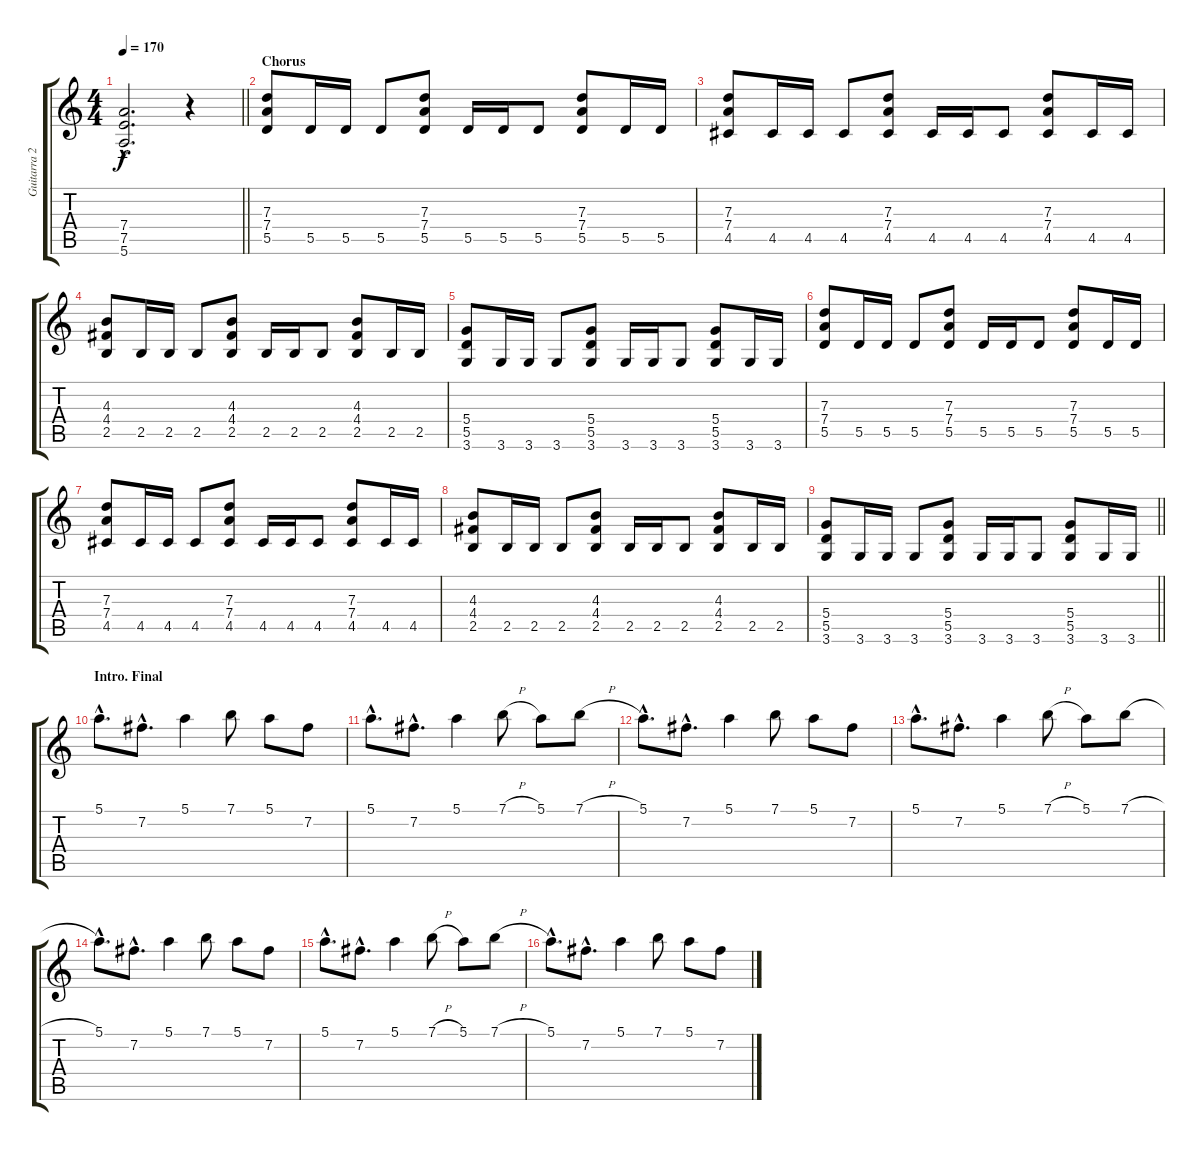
\track ("Guitarra 2 - Erik" "Guitarra 2") {instrument distortionguitar}
\staff {score tabs}
\tuning (E4 B3 G3 D3 A2 E2) {hide}
\ts (4 4)
\tempo 170
\clef g2
\barLineRight lightlight
\ks c
(7.4{hac t} 7.5{hac t} 5.6{hac t}).2{d dy f} r.4 |
\section ("" "Chorus")
(7.3 7.4 5.5).8 5.5.16 5.5.16 5.5.8 (7.3 7.4 5.5).8 5.5.16 5.5.16 5.5.8 (7.3 7.4 5.5).8 5.5.16 5.5.16 |
(7.3 7.4 4.5).8 4.5.16 4.5.16 4.5.8 (7.3 7.4 4.5).8 4.5.16 4.5.16 4.5.8 (7.3 7.4 4.5).8 4.5.16 4.5.16 |
(4.3 4.4 2.5).8 2.5.16 2.5.16 2.5.8 (4.3 4.4 2.5).8 2.5.16 2.5.16 2.5.8 (4.3 4.4 2.5).8 2.5.16 2.5.16 |
(5.4 5.5 3.6).8 3.6.16 3.6.16 3.6.8 (5.4 5.5 3.6).8 3.6.16 3.6.16 3.6.8 (5.4 5.5 3.6).8 3.6.16 3.6.16 |
(7.3 7.4 5.5).8 5.5.16 5.5.16 5.5.8 (7.3 7.4 5.5).8 5.5.16 5.5.16 5.5.8 (7.3 7.4 5.5).8 5.5.16 5.5.16 |
(7.3 7.4 4.5).8 4.5.16 4.5.16 4.5.8 (7.3 7.4 4.5).8 4.5.16 4.5.16 4.5.8 (7.3 7.4 4.5).8 4.5.16 4.5.16 |
(4.3 4.4 2.5).8 2.5.16 2.5.16 2.5.8 (4.3 4.4 2.5).8 2.5.16 2.5.16 2.5.8 (4.3 4.4 2.5).8 2.5.16 2.5.16 |
\barLineRight lightlight
(5.4 5.5 3.6).8 3.6.16 3.6.16 3.6.8 (5.4 5.5 3.6).8 3.6.16 3.6.16 3.6.8 (5.4 5.5 3.6).8 3.6.16 3.6.16 |
\section ("" "Intro. Final")
5.1{hac}.8{d} 7.2{hac}.8{d} 5.1.4 7.1.8 5.1.8 7.2.8 |
5.1{hac}.8{d} 7.2{hac}.8{d} 5.1.4 7.1{h}.8 5.1.8 7.1{h}.8 |
5.1{hac}.8{d} 7.2{hac}.8{d} 5.1.4 7.1.8 5.1.8 7.2.8 |
5.1{hac}.8{d} 7.2{hac}.8{d} 5.1.4 7.1{h}.8 5.1.8 7.1{h}.8 |
5.1{hac}.8{d} 7.2{hac}.8{d} 5.1.4 7.1.8 5.1.8 7.2.8 |
5.1{hac}.8{d} 7.2{hac}.8{d} 5.1.4 7.1{h}.8 5.1.8 7.1{h}.8 |
5.1{hac}.8{d} 7.2{hac}.8{d} 5.1.4 7.1.8 5.1.8 7.2.8
